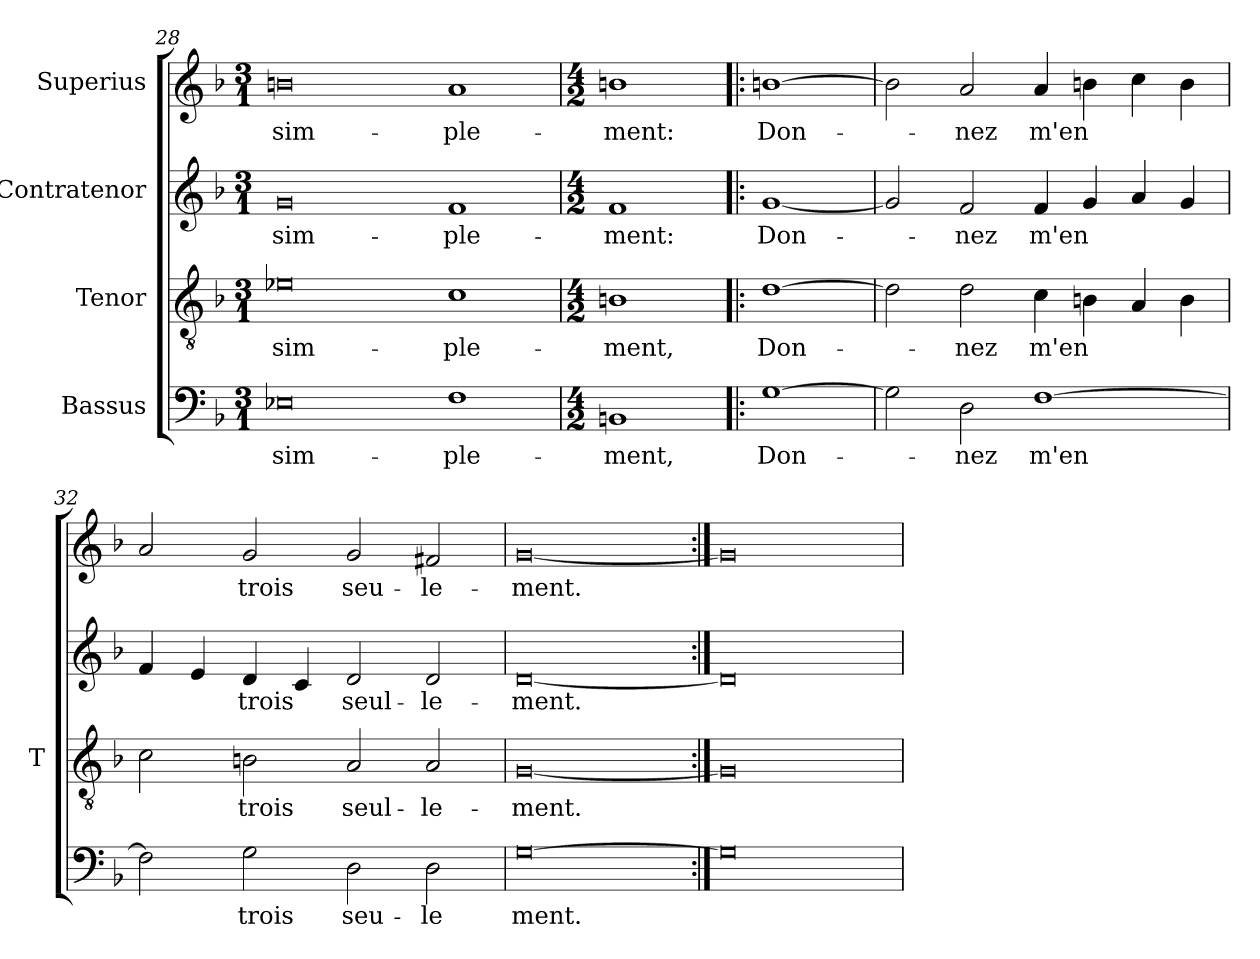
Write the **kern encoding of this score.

**kern	**text	**kern	**text	**kern	**text	**kern	**text
*part4	*part4	*part3	*part3	*part2	*part2	*part1	*part1
*staff4	*staff4	*staff3	*staff3	*staff2	*staff2	*staff1	*staff1
*I"Bassus	*	*I"Tenor	*	*I"Contratenor	*	*I"Superius	*
*	*	*I'T	*	*	*	*	*
*clefF4	*	*clefGv2	*	*clefG2	*	*clefG2	*
*k[b-]	*	*k[b-]	*	*k[b-]	*	*k[b-]	*
*M3/1	*	*M3/1	*	*M3/1	*	*M3/1	*
=28	=28	=28	=28	=28	=28	=28	=28
0E-X	sim-	0e-X	sim-	0g	sim-	0b	sim-
1F	ple-	1c	ple-	1f	ple-	1a	ple-
=29	=29	=29	=29	=29	=29	=29	=29
*M4/2	*	*M4/2	*	*M4/2	*	*M4/2	*
1BB	-ment,	1B	-ment,	1f	-ment:	1b	-ment:
=30!|:	=30!|:	=30!|:	=30!|:	=30!|:	=30!|:	=30!|:	=30!|:
[1G	Don-	[1d	Don-	[1g	Don-	[1b	Don-
=31	=31	=31	=31	=31	=31	=31	=31
2G]	.	2d]	.	2g]	.	2b]	.
2D	-nez	2d	-nez	2f	-nez	2a	-nez
[1F	-m'en	4c	-m'en	4f	-m'en	4a	-m'en
.	.	4B	.	4g	.	4b	.
.	.	4A	.	4a	.	4cc	.
.	.	4B	.	4g	.	4b	.
=32	=32	=32	=32	=32	=32	=32	=32
2F]	.	2c	.	4f	.	2a	.
.	.	.	.	4e	.	.	.
2G	-trois	2B	-trois	4d	-trois	2g	-trois
.	.	.	.	4c	.	.	.
2D	seu-	2A	seul-	2d	seul-	2g	seu-
2D	-le	2A	le-	2d	le-	2f#X	le-
=33	=33	=33	=33	=33	=33	=33	=33
[0G	-ment.	[0G	-ment.	[0d	-ment.	[0g	-ment.
=34:|!	=34:|!	=34:|!	=34:|!	=34:|!	=34:|!	=34:|!	=34:|!
0G]	.	0G]	.	0d]	.	0g]	.
=	=	=	=	=	=	=	=
*-	*-	*-	*-	*-	*-	*-	*-
